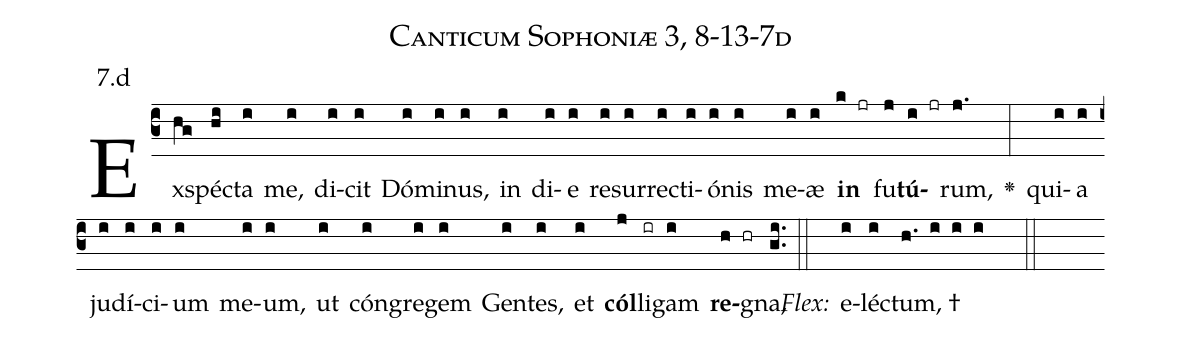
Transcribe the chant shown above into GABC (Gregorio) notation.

name: Canticum Sophoniæ 3, 8-13-7d;
annotation: 7.d;
%%
(c3)Ex(hg)spé(hi)cta(i) me,(i) di(i)cit(i) Dó(i)mi(i)nus,(i) in(i) di(i)e(i) re(i)sur(i)re(i)cti(i)ó(i)nis(i) me(i)æ(i) <b>in</b>(k jr) fu(j)<b>tú</b>(i jr)rum,(j.) <v>\greheightstar</v>(:) qui(i)a(i) ju(i)dí(i)ci(i)um(i) me(i)um,(i) ut(i) cón(i)gre(i)gem(i) Gen(i)tes,(i) et(i) <b>cól</b>(j)li(ir)gam(i) <b>re</b>(h hr)gna,(gi..) (::)
<i>Flex:</i>()  e(i)lé(i)ctum, †(h. i i i  ::)

%E(i) u(i) o(j) u(i) a(h) e.(gi..) (::)
